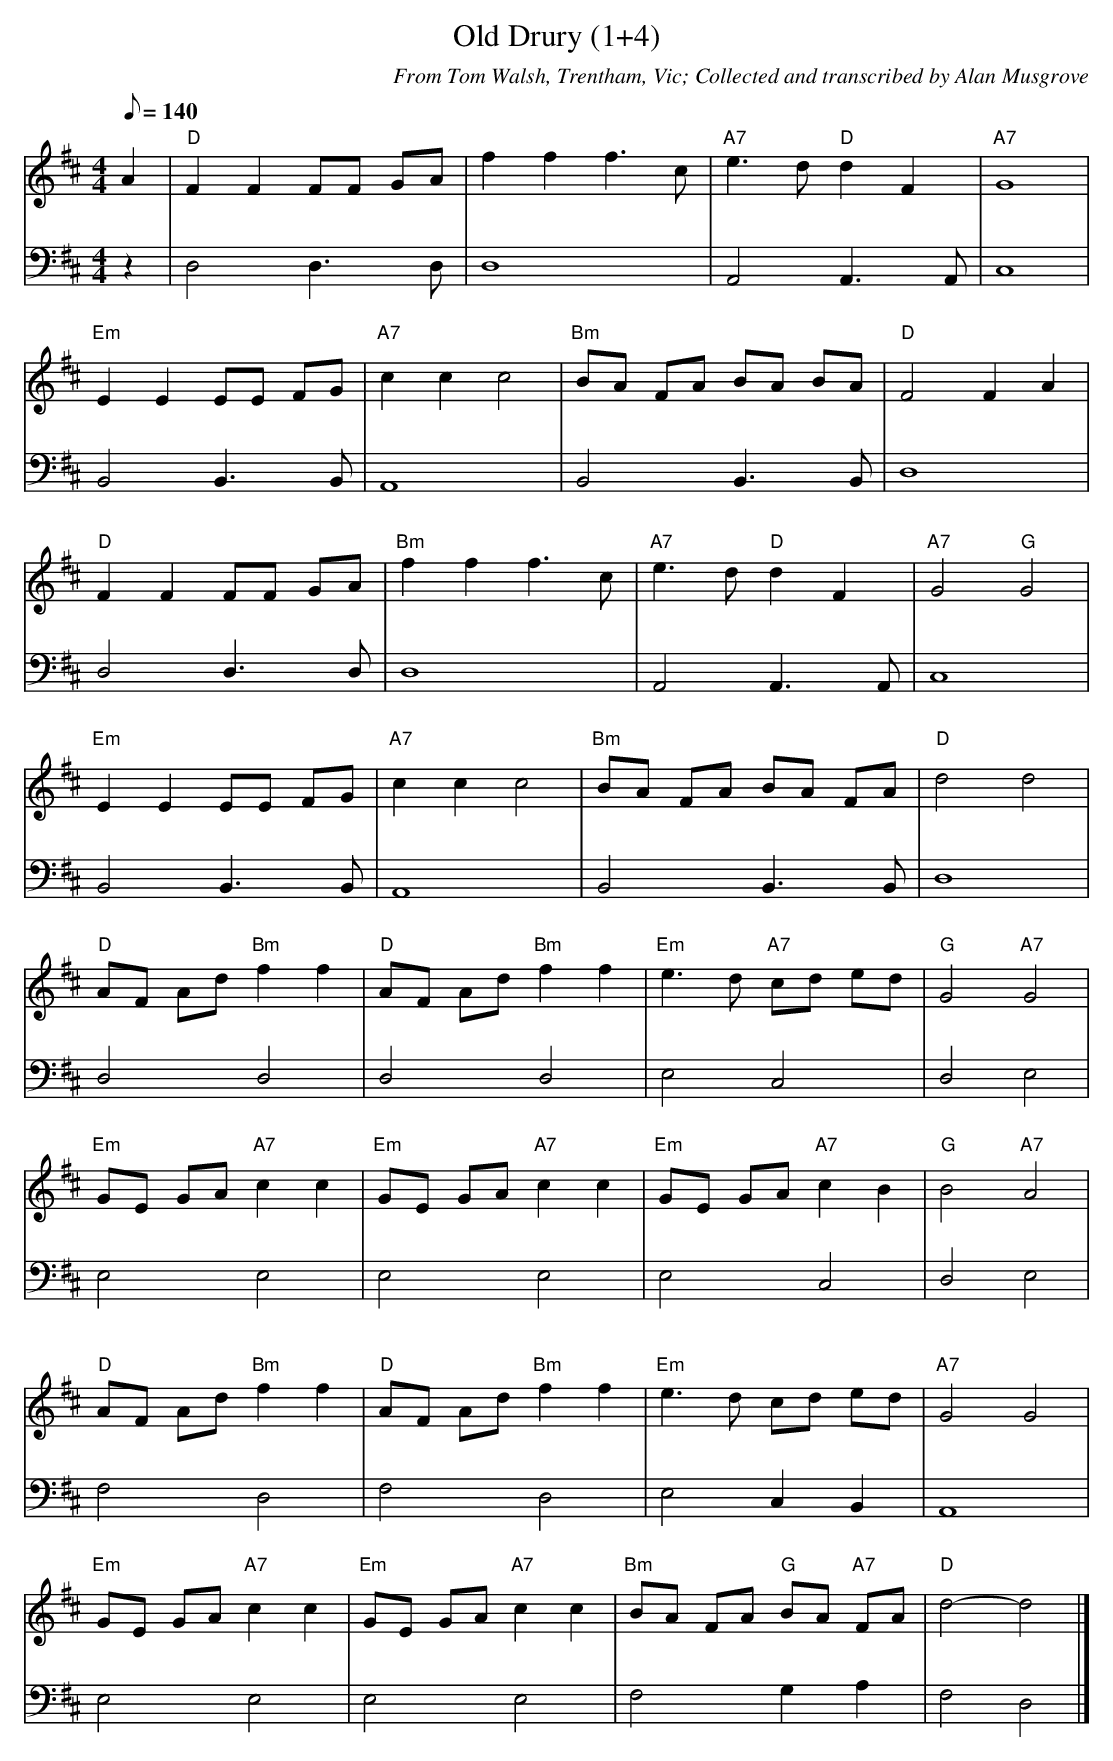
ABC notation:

X:1
T:Old Drury (1+4)
C:From Tom Walsh, Trentham, Vic; Collected and transcribed by Alan Musgrove
M:4/4
L:1/8
Q:140
K:D
V:1
A2|"D"F2F2FF GA|f2f2f3c|"A7"e3d"D"d2F2|"A7"G8|
"Em"E2E2EE FG|"A7"c2c2c4|"Bm"BA FA BA BA|"D"F4F2A2|
"D"F2F2FF GA|"Bm"f2f2f3c|"A7"e3d"D"d2F2|"A7"G4"G"G4|
"Em"E2E2EE FG|"A7"c2c2c4|"Bm"BA FA BA FA|"D"d4d4|
"D"AF Ad"Bm"f2f2|"D"AF Ad "Bm"f2f2|"Em"e3d "A7"cd ed|"G"G4"A7"G4|
"Em"GE GA "A7"c2c2|"Em"GE GA "A7"c2c2|"Em"GE GA "A7"c2B2|"G"B4"A7"A4|
"D"AF Ad"Bm"f2f2|"D"AF Ad"Bm"f2f2|"Em"e3d cd ed|"A7"G4G4|
"Em"GE GA "A7"c2c2|"Em"GE GA "A7"c2c2|"Bm"BA FA "G"BA "A7"FA|"D"d4-d4|]
V:4 clef=bass
z2|D,4D,3D,|D,8|A,,4A,,3A,,|C,8|
B,,4B,,3B,,|A,,8|B,,4B,,3B,,|D,8|
D,4D,3D,|D,8|A,,4A,,3A,,|C,8|
B,,4B,,3B,,|A,,8|B,,4B,,3B,,|D,8|
D,4D,4|D,4D,4|E,4C,4|D,4E,4|
E,4E,4|E,4E,4|E,4C,4|D,4E,4|
F,4D,4|F,4D,4|E,4C,2B,,2|A,,8|
E,4E,4|E,4E,4|F,4G,2A,2|F,4D,4|]
